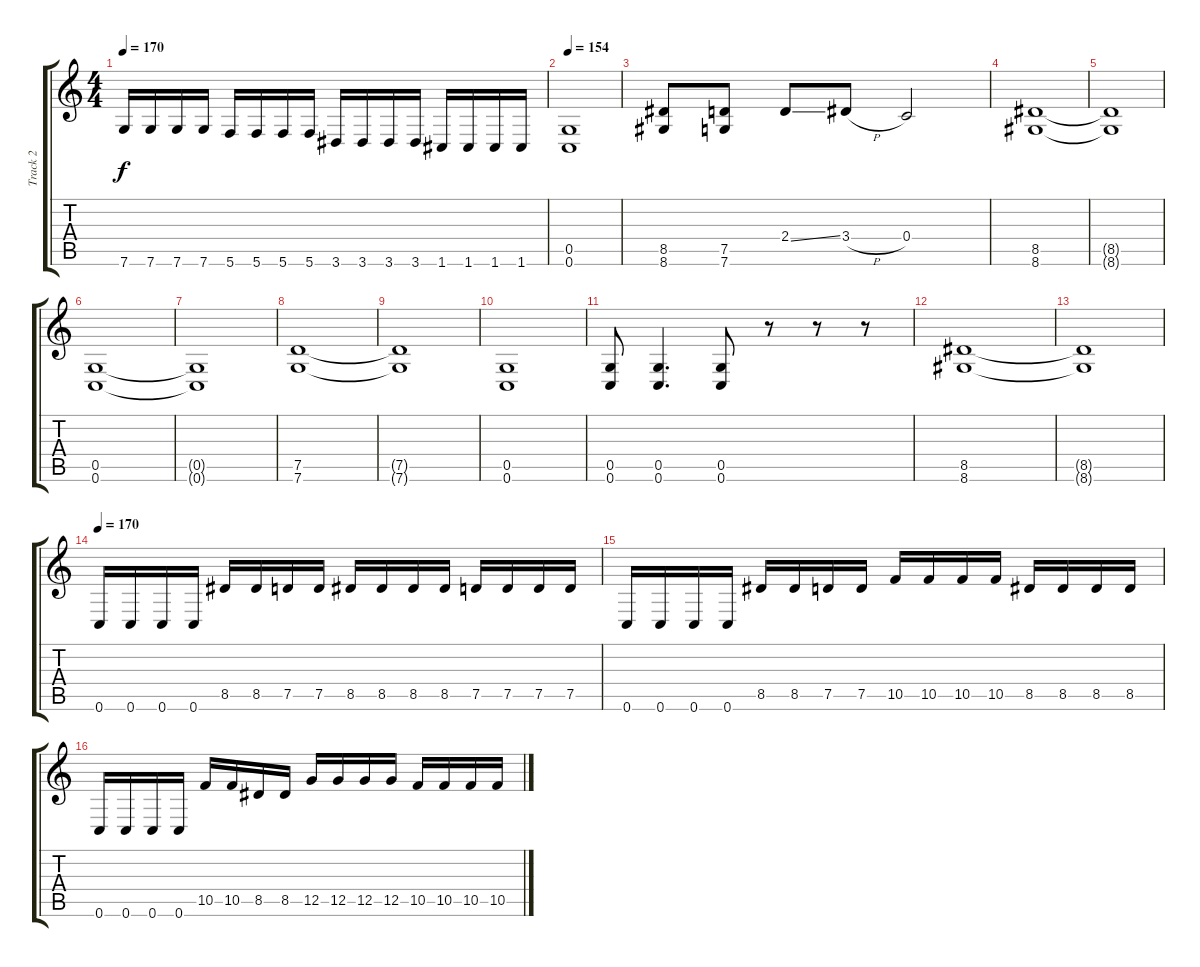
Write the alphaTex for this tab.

\track ("Track 2" "Track 2") {instrument distortionguitar}
\staff {score tabs}
\tuning (D4 A3 F3 C3 G2 C2) {hide}
\ts (4 4)
\tempo 170
\clef g2
\ks c
7.6.16{dy f} 7.6.16 7.6.16 7.6.16 5.6.16 5.6.16 5.6.16 5.6.16 3.6.16 3.6.16 3.6.16 3.6.16 1.6.16 1.6.16 1.6.16 1.6.16 |
\tempo 154
(0.5 0.6).1 |
(8.5 8.6).8 (7.5 7.6).8 2.4{ss}.8 3.4{h}.8 0.4.2 |
(8.5 8.6).1 |
(8.5{t} 8.6{t}).1 |
(0.5 0.6).1 |
(0.5{t} 0.6{t}).1 |
(7.5 7.6).1 |
(7.5{t} 7.6{t}).1 |
(0.5 0.6).1 |
(0.5 0.6).8 (0.5 0.6).4{d} (0.5 0.6).8 r.8 r.8 r.8 |
(8.5 8.6).1 |
(8.5{t} 8.6{t}).1 |
\tempo 170
0.6.16 0.6.16 0.6.16 0.6.16 8.5.16 8.5.16 7.5.16 7.5.16 8.5.16 8.5.16 8.5.16 8.5.16 7.5.16 7.5.16 7.5.16 7.5.16 |
0.6.16 0.6.16 0.6.16 0.6.16 8.5.16 8.5.16 7.5.16 7.5.16 10.5.16 10.5.16 10.5.16 10.5.16 8.5.16 8.5.16 8.5.16 8.5.16 |
0.6.16 0.6.16 0.6.16 0.6.16 10.5.16 10.5.16 8.5.16 8.5.16 12.5.16 12.5.16 12.5.16 12.5.16 10.5.16 10.5.16 10.5.16 10.5.16
